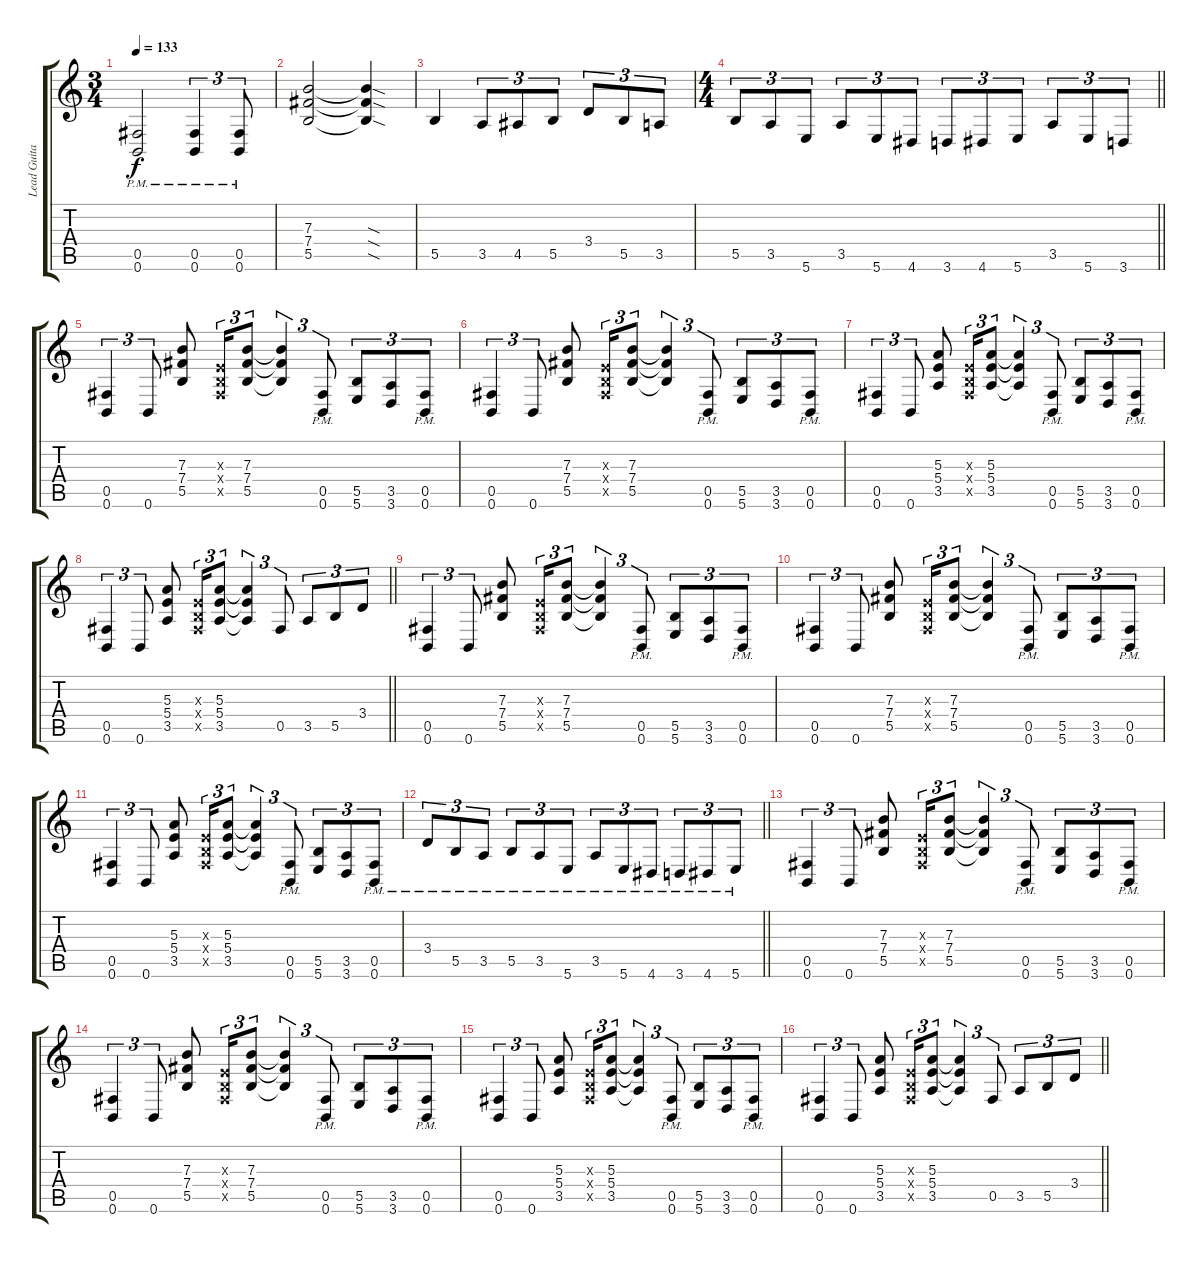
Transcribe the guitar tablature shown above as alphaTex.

\track ("Lead Guitar" "Lead Guita") {instrument distortionguitar}
\staff {score tabs}
\tuning (Db4 Ab3 E3 B2 Gb2 B1) {hide}
\ts (3 4)
\tempo 133
\clef g2
\ks c
(0.5{pm} 0.6{pm}).2{dy f} (0.5{pm} 0.6{pm}).4{tu (3 2)} (0.5{pm} 0.6{pm}).8{tu (3 2)} |
(7.3 7.4 5.5).2 (7.3{sod t} 7.4{sod t} 5.5{sod t}).4 |
5.5.4 3.5.8{tu (3 2)} 4.5.8{tu (3 2)} 5.5.8{tu (3 2)} 3.4.8{tu (3 2)} 5.5.8{tu (3 2)} 3.5.8{tu (3 2)} |
\ts (4 4)
\barLineRight lightlight
5.5.8{tu (3 2)} 3.5.8{tu (3 2)} 5.6.8{tu (3 2)} 3.5.8{tu (3 2)} 5.6.8{tu (3 2)} 4.6.8{tu (3 2)} 3.6.8{tu (3 2)} 4.6.8{tu (3 2)} 5.6.8{tu (3 2)} 3.5.8{tu (3 2)} 5.6.8{tu (3 2)} 3.6.8{tu (3 2)} |
\section ("" "")
(0.5 0.6).4{tu (3 2)} 0.6.8{tu (3 2)} (7.3 7.4 5.5).8 (0.3{x} 0.4{x} 0.5{x}).16{tu (3 2)} (7.3 7.4 5.5).8{tu (3 2)} (7.3{t} 7.4{t} 5.5{t}).4{tu (3 2)} (0.5{pm} 0.6{pm}).8{tu (3 2)} (5.5 5.6).8{tu (3 2)} (3.5 3.6).8{tu (3 2)} (0.5{pm} 0.6{pm}).8{tu (3 2)} |
(0.5 0.6).4{tu (3 2)} 0.6.8{tu (3 2)} (7.3 7.4 5.5).8 (0.3{x} 0.4{x} 0.5{x}).16{tu (3 2)} (7.3 7.4 5.5).8{tu (3 2)} (7.3{t} 7.4{t} 5.5{t}).4{tu (3 2)} (0.5{pm} 0.6{pm}).8{tu (3 2)} (5.5 5.6).8{tu (3 2)} (3.5 3.6).8{tu (3 2)} (0.5{pm} 0.6{pm}).8{tu (3 2)} |
(0.5 0.6).4{tu (3 2)} 0.6.8{tu (3 2)} (5.3 5.4 3.5).8 (0.3{x} 0.4{x} 0.5{x}).16{tu (3 2)} (5.3 5.4 3.5).8{tu (3 2)} (5.3{t} 5.4{t} 3.5{t}).4{tu (3 2)} (0.5{pm} 0.6{pm}).8{tu (3 2)} (5.5 5.6).8{tu (3 2)} (3.5 3.6).8{tu (3 2)} (0.5{pm} 0.6{pm}).8{tu (3 2)} |
\barLineRight lightlight
(0.5 0.6).4{tu (3 2)} 0.6.8{tu (3 2)} (5.3 5.4 3.5).8 (0.3{x} 0.4{x} 0.5{x}).16{tu (3 2)} (5.3 5.4 3.5).8{tu (3 2)} (5.3{t} 5.4{t} 3.5{t}).4{tu (3 2)} 0.5.8{tu (3 2)} 3.5.8{tu (3 2)} 5.5.8{tu (3 2)} 3.4.8{tu (3 2)} |
(0.5 0.6).4{tu (3 2)} 0.6.8{tu (3 2)} (7.3 7.4 5.5).8 (0.3{x} 0.4{x} 0.5{x}).16{tu (3 2)} (7.3 7.4 5.5).8{tu (3 2)} (7.3{t} 7.4{t} 5.5{t}).4{tu (3 2)} (0.5{pm} 0.6{pm}).8{tu (3 2)} (5.5 5.6).8{tu (3 2)} (3.5 3.6).8{tu (3 2)} (0.5{pm} 0.6{pm}).8{tu (3 2)} |
(0.5 0.6).4{tu (3 2)} 0.6.8{tu (3 2)} (7.3 7.4 5.5).8 (0.3{x} 0.4{x} 0.5{x}).16{tu (3 2)} (7.3 7.4 5.5).8{tu (3 2)} (7.3{t} 7.4{t} 5.5{t}).4{tu (3 2)} (0.5{pm} 0.6{pm}).8{tu (3 2)} (5.5 5.6).8{tu (3 2)} (3.5 3.6).8{tu (3 2)} (0.5{pm} 0.6{pm}).8{tu (3 2)} |
(0.5 0.6).4{tu (3 2)} 0.6.8{tu (3 2)} (5.3 5.4 3.5).8 (0.3{x} 0.4{x} 0.5{x}).16{tu (3 2)} (5.3 5.4 3.5).8{tu (3 2)} (5.3{t} 5.4{t} 3.5{t}).4{tu (3 2)} (0.5{pm} 0.6{pm}).8{tu (3 2)} (5.5 5.6).8{tu (3 2)} (3.5 3.6).8{tu (3 2)} (0.5{pm} 0.6{pm}).8{tu (3 2)} |
\barLineRight lightlight
3.4{pm}.8{tu (3 2)} 5.5{pm}.8{tu (3 2)} 3.5{pm}.8{tu (3 2)} 5.5{pm}.8{tu (3 2)} 3.5{pm}.8{tu (3 2)} 5.6{pm}.8{tu (3 2)} 3.5{pm}.8{tu (3 2)} 5.6{pm}.8{tu (3 2)} 4.6{pm}.8{tu (3 2)} 3.6{pm}.8{tu (3 2)} 4.6{pm}.8{tu (3 2)} 5.6{pm}.8{tu (3 2)} |
(0.5 0.6).4{tu (3 2)} 0.6.8{tu (3 2)} (7.3 7.4 5.5).8 (0.3{x} 0.4{x} 0.5{x}).16{tu (3 2)} (7.3 7.4 5.5).8{tu (3 2)} (7.3{t} 7.4{t} 5.5{t}).4{tu (3 2)} (0.5{pm} 0.6{pm}).8{tu (3 2)} (5.5 5.6).8{tu (3 2)} (3.5 3.6).8{tu (3 2)} (0.5{pm} 0.6{pm}).8{tu (3 2)} |
(0.5 0.6).4{tu (3 2)} 0.6.8{tu (3 2)} (7.3 7.4 5.5).8 (0.3{x} 0.4{x} 0.5{x}).16{tu (3 2)} (7.3 7.4 5.5).8{tu (3 2)} (7.3{t} 7.4{t} 5.5{t}).4{tu (3 2)} (0.5{pm} 0.6{pm}).8{tu (3 2)} (5.5 5.6).8{tu (3 2)} (3.5 3.6).8{tu (3 2)} (0.5{pm} 0.6{pm}).8{tu (3 2)} |
(0.5 0.6).4{tu (3 2)} 0.6.8{tu (3 2)} (5.3 5.4 3.5).8 (0.3{x} 0.4{x} 0.5{x}).16{tu (3 2)} (5.3 5.4 3.5).8{tu (3 2)} (5.3{t} 5.4{t} 3.5{t}).4{tu (3 2)} (0.5{pm} 0.6{pm}).8{tu (3 2)} (5.5 5.6).8{tu (3 2)} (3.5 3.6).8{tu (3 2)} (0.5{pm} 0.6{pm}).8{tu (3 2)} |
\barLineRight lightlight
(0.5 0.6).4{tu (3 2)} 0.6.8{tu (3 2)} (5.3 5.4 3.5).8 (0.3{x} 0.4{x} 0.5{x}).16{tu (3 2)} (5.3 5.4 3.5).8{tu (3 2)} (5.3{t} 5.4{t} 3.5{t}).4{tu (3 2)} 0.5.8{tu (3 2)} 3.5.8{tu (3 2)} 5.5.8{tu (3 2)} 3.4.8{tu (3 2)}
